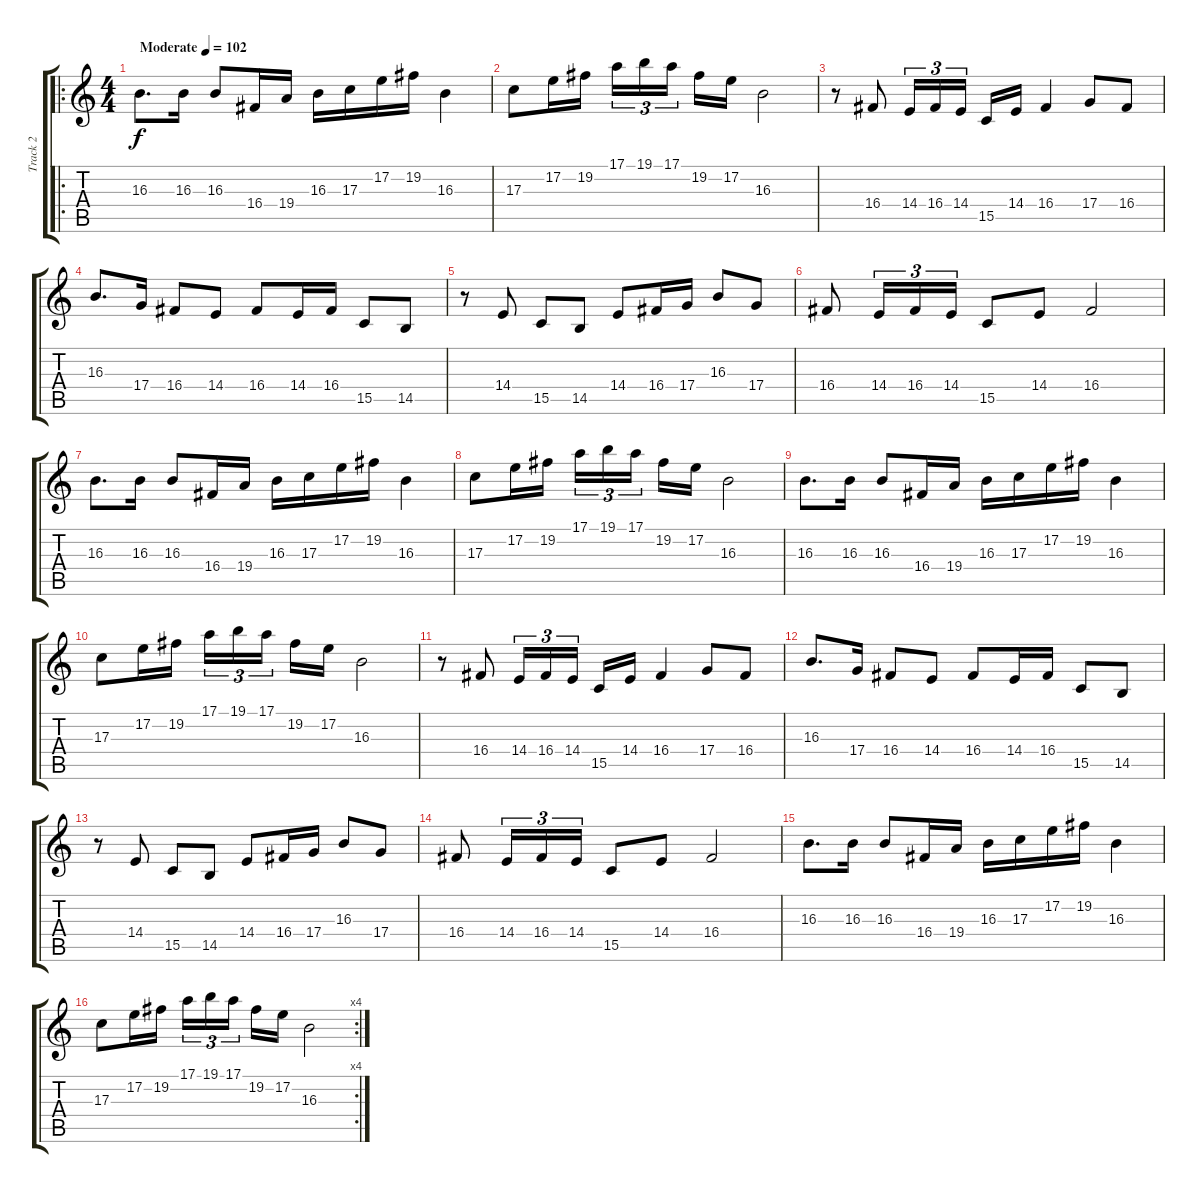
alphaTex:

\track ("Track 2" "Track 2") {instrument piccolo}
\staff {score tabs}
\tuning (E4 B3 G3 D3 A2 E2) {hide}
\ro
\ts (4 4)
\tempo (102 "Moderate")
\clef g2
\ks c
16.3.8{d dy f instrument piccolo} 16.3.16 16.3.8 16.4.16 19.4.16 16.3.16 17.3.16 17.2.16 19.2.16 16.3.4 |
17.3.8 17.2.16 19.2.16 17.1.16{tu (3 2)} 19.1.16{tu (3 2)} 17.1.16{tu (3 2) beam splitsecondary} 19.2.16 17.2.16 16.3.2 |
r.8 16.4.8 14.4.16{tu (3 2)} 16.4.16{tu (3 2)} 14.4.16{tu (3 2) beam splitsecondary} 15.5.16 14.4.16 16.4.4 17.4.8 16.4.8 |
16.3.8{d} 17.4.16 16.4.8 14.4.8 16.4.8 14.4.16 16.4.16 15.5.8 14.5.8 |
r.8 14.4.8 15.5.8 14.5.8 14.4.8 16.4.16 17.4.16 16.3.8 17.4.8 |
16.4.8 14.4.16{tu (3 2)} 16.4.16{tu (3 2)} 14.4.16{tu (3 2)} 15.5.8 14.4.8 16.4.2 |
16.3.8{d} 16.3.16 16.3.8 16.4.16 19.4.16 16.3.16 17.3.16 17.2.16 19.2.16 16.3.4 |
17.3.8 17.2.16 19.2.16 17.1.16{tu (3 2)} 19.1.16{tu (3 2)} 17.1.16{tu (3 2) beam splitsecondary} 19.2.16 17.2.16 16.3.2 |
16.3.8{d} 16.3.16 16.3.8 16.4.16 19.4.16 16.3.16 17.3.16 17.2.16 19.2.16 16.3.4 |
17.3.8 17.2.16 19.2.16 17.1.16{tu (3 2)} 19.1.16{tu (3 2)} 17.1.16{tu (3 2) beam splitsecondary} 19.2.16 17.2.16 16.3.2 |
r.8 16.4.8 14.4.16{tu (3 2)} 16.4.16{tu (3 2)} 14.4.16{tu (3 2) beam splitsecondary} 15.5.16 14.4.16 16.4.4 17.4.8 16.4.8 |
16.3.8{d} 17.4.16 16.4.8 14.4.8 16.4.8 14.4.16 16.4.16 15.5.8 14.5.8 |
r.8 14.4.8 15.5.8 14.5.8 14.4.8 16.4.16 17.4.16 16.3.8 17.4.8 |
16.4.8 14.4.16{tu (3 2)} 16.4.16{tu (3 2)} 14.4.16{tu (3 2)} 15.5.8 14.4.8 16.4.2 |
16.3.8{d} 16.3.16 16.3.8 16.4.16 19.4.16 16.3.16 17.3.16 17.2.16 19.2.16 16.3.4 |
\rc 4
17.3.8 17.2.16 19.2.16 17.1.16{tu (3 2)} 19.1.16{tu (3 2)} 17.1.16{tu (3 2) beam splitsecondary} 19.2.16 17.2.16 16.3.2
